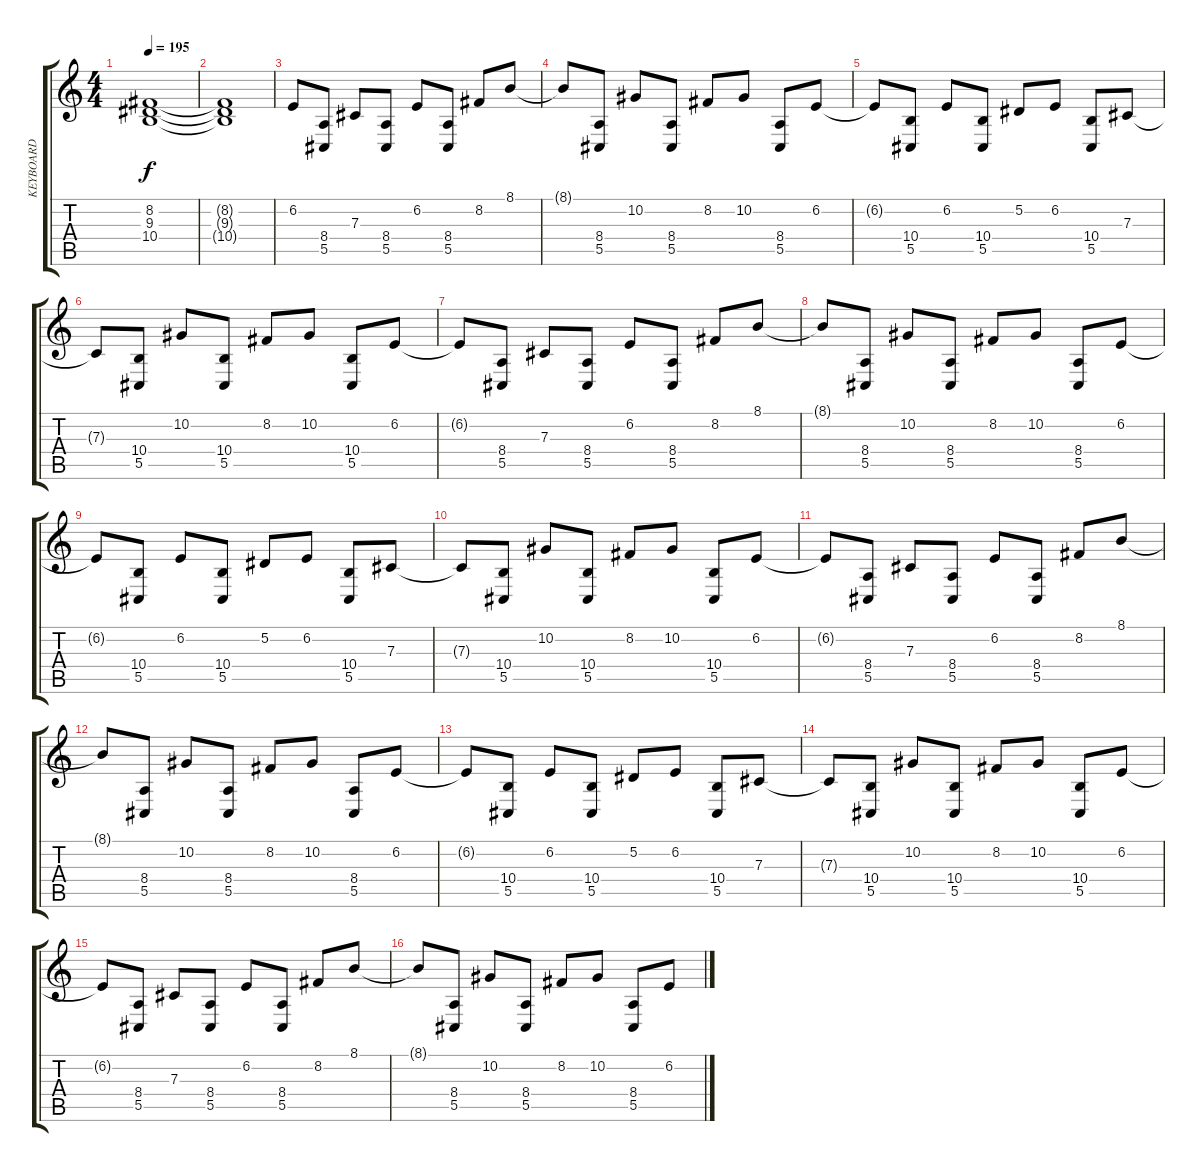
\track ("KEYBOARD" "KEYBOARD") {instrument lead2sawtooth}
\staff {score tabs}
\tuning (Eb4 Bb3 Gb3 Db3 Ab2 Db2) {hide}
\ts (4 4)
\tempo 195
\clef g2
\ks c
(8.2 9.3 10.4).1{dy f} |
(8.2{t} 9.3{t} 10.4{t}).1 |
6.2.8{instrument lead2sawtooth} (8.4 5.5).8 7.3.8 (8.4 5.5).8 6.2.8 (8.4 5.5).8 8.2.8 8.1.8 |
8.1{t}.8 (8.4 5.5).8 10.2.8 (8.4 5.5).8 8.2.8 10.2.8 (8.4 5.5).8 6.2.8 |
6.2{t}.8 (10.4 5.5).8 6.2.8 (10.4 5.5).8 5.2.8 6.2.8 (10.4 5.5).8 7.3.8 |
7.3{t}.8 (10.4 5.5).8 10.2.8 (10.4 5.5).8 8.2.8 10.2.8 (10.4 5.5).8 6.2.8 |
6.2{t}.8 (8.4 5.5).8 7.3.8 (8.4 5.5).8 6.2.8 (8.4 5.5).8 8.2.8 8.1.8 |
8.1{t}.8 (8.4 5.5).8 10.2.8 (8.4 5.5).8 8.2.8 10.2.8 (8.4 5.5).8 6.2.8 |
6.2{t}.8 (10.4 5.5).8 6.2.8 (10.4 5.5).8 5.2.8 6.2.8 (10.4 5.5).8 7.3.8 |
7.3{t}.8 (10.4 5.5).8 10.2.8 (10.4 5.5).8 8.2.8 10.2.8 (10.4 5.5).8 6.2.8 |
6.2{t}.8 (8.4 5.5).8 7.3.8 (8.4 5.5).8 6.2.8 (8.4 5.5).8 8.2.8 8.1.8 |
8.1{t}.8 (8.4 5.5).8 10.2.8 (8.4 5.5).8 8.2.8 10.2.8 (8.4 5.5).8 6.2.8 |
6.2{t}.8 (10.4 5.5).8 6.2.8 (10.4 5.5).8 5.2.8 6.2.8 (10.4 5.5).8 7.3.8 |
7.3{t}.8 (10.4 5.5).8 10.2.8 (10.4 5.5).8 8.2.8 10.2.8 (10.4 5.5).8 6.2.8 |
6.2{t}.8 (8.4 5.5).8 7.3.8 (8.4 5.5).8 6.2.8 (8.4 5.5).8 8.2.8 8.1.8 |
8.1{t}.8 (8.4 5.5).8 10.2.8 (8.4 5.5).8 8.2.8 10.2.8 (8.4 5.5).8 6.2.8
